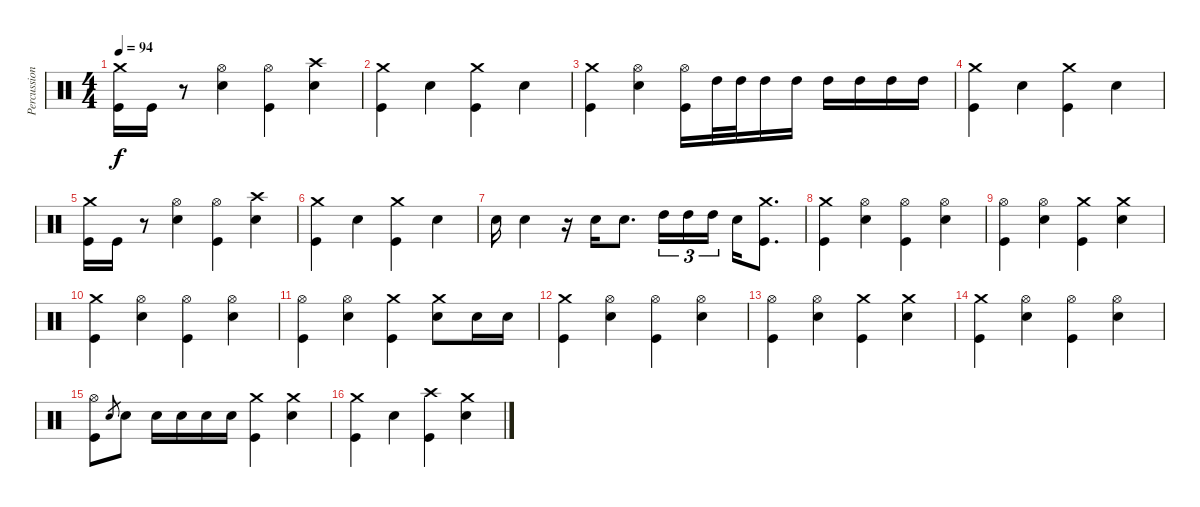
\track ("Percussion" "Percussion") {instrument percussion}
\staff {score}
\articulation defaults
\ts (4 4)
\tempo 94
\clef neutral
\ks c
("Crash medium (hit)" "Kick (hit)").16{dy f} "Kick (hit)".16 r.8 ("Hi-Hat (open)" "Snare (hit) 2").4 ("Hi-Hat (open)" "Kick (hit)").4 ("Crash high (hit)" "Snare (hit) 2").4 |
("Crash medium (hit)" "Kick (hit)").4 "Snare (hit) 2".4 ("Crash medium (hit)" "Kick (hit)").4 "Snare (hit) 2".4 |
("Crash medium (hit)" "Kick (hit)").4 ("Hi-Hat (open)" "Snare (hit) 2").4 ("Hi-Hat (open)" "Kick (hit)").16 "High Tom (hit)".32 "High Tom (hit)".32 "High Tom (hit)".16 "High Tom (hit)".16 "High Tom (hit)".16 "High Tom (hit)".16 "High Tom (hit)".16 "High Tom (hit)".16 |
("Crash medium (hit)" "Kick (hit)").4 "Snare (hit) 2".4 ("Crash medium (hit)" "Kick (hit)").4 "Snare (hit) 2".4 |
("Crash medium (hit)" "Kick (hit)").16 "Kick (hit)".16 r.8 ("Hi-Hat (open)" "Snare (hit) 2").4 ("Hi-Hat (open)" "Kick (hit)").4 ("Crash high (hit)" "Snare (hit) 2").4 |
("Crash medium (hit)" "Kick (hit)").4 "Snare (hit) 2".4 ("Crash medium (hit)" "Kick (hit)").4 "Snare (hit) 2".4 |
"Snare (hit) 2".16 "Snare (hit) 2".4 r.16 "Snare (hit) 2".16 "Snare (hit) 2".8{d} "High Tom (hit)".16{tu (3 2)} "High Tom (hit)".16{tu (3 2)} "High Tom (hit)".16{tu (3 2)} "Snare (hit) 2".16 ("Crash medium (hit)" "Kick (hit)").8{d} |
("Crash medium (hit)" "Kick (hit)").4 ("Hi-Hat (open)" "Snare (hit) 2").4 ("Hi-Hat (open)" "Kick (hit)").4 ("Hi-Hat (open)" "Snare (hit) 2").4 |
("Hi-Hat (open)" "Kick (hit)").4 ("Hi-Hat (open)" "Snare (hit) 2").4 ("Crash medium (hit)" "Kick (hit)").4 ("Crash medium (hit)" "Snare (hit) 2").4 |
("Crash medium (hit)" "Kick (hit)").4 ("Hi-Hat (open)" "Snare (hit) 2").4 ("Hi-Hat (open)" "Kick (hit)").4 ("Hi-Hat (open)" "Snare (hit) 2").4 |
("Hi-Hat (open)" "Kick (hit)").4 ("Hi-Hat (open)" "Snare (hit) 2").4 ("Crash medium (hit)" "Kick (hit)").4 ("Crash medium (hit)" "Snare (hit) 2").8 "Snare (hit) 2".16 "Snare (hit) 2".16 |
("Crash medium (hit)" "Kick (hit)").4 ("Hi-Hat (open)" "Snare (hit) 2").4 ("Hi-Hat (open)" "Kick (hit)").4 ("Hi-Hat (open)" "Snare (hit) 2").4 |
("Hi-Hat (open)" "Kick (hit)").4 ("Hi-Hat (open)" "Snare (hit) 2").4 ("Crash medium (hit)" "Kick (hit)").4 ("Crash medium (hit)" "Snare (hit) 2").4 |
("Crash medium (hit)" "Kick (hit)").4 ("Hi-Hat (open)" "Snare (hit) 2").4 ("Hi-Hat (open)" "Kick (hit)").4 ("Hi-Hat (open)" "Snare (hit) 2").4 |
("Hi-Hat (open)" "Kick (hit)").8 "Snare (hit) 2".8{gr} "Snare (hit) 2".8 "Snare (hit) 2".16 "Snare (hit) 2".16 "Snare (hit) 2".16 "Snare (hit) 2".16 ("Crash medium (hit)" "Kick (hit)").4 ("Crash medium (hit)" "Snare (hit) 2").4 |
("Crash medium (hit)" "Kick (hit)").4 "Snare (hit) 2".4 ("Crash high (hit)" "Kick (hit)").4 ("Crash medium (hit)" "Snare (hit) 2").4
